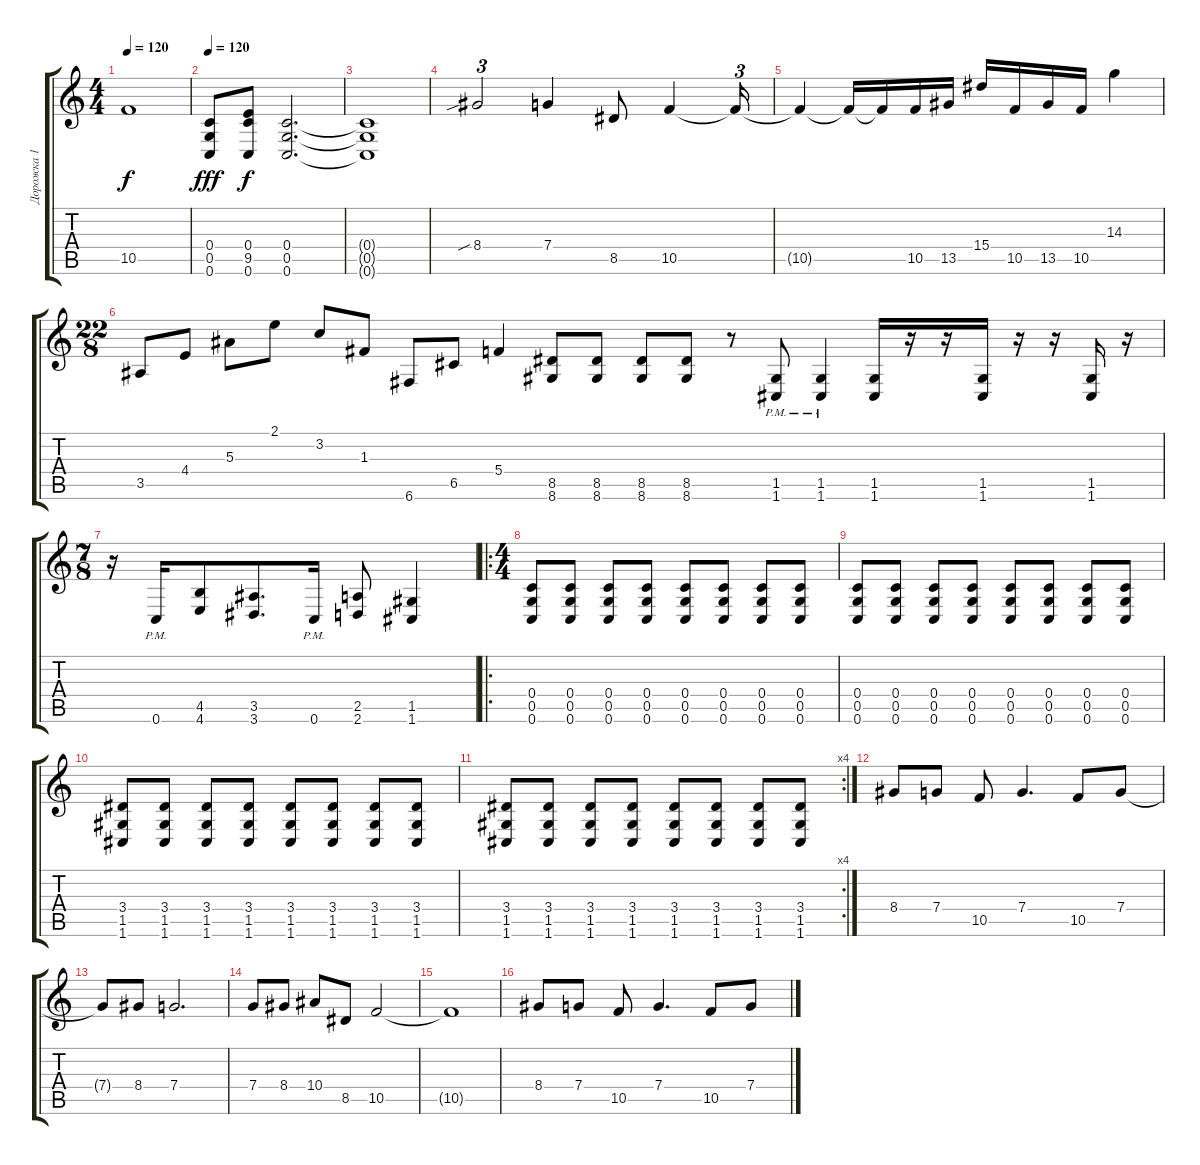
\track ("Дорожка 1" "Дорожка 1") {instrument overdrivenguitar}
\staff {score tabs}
\tuning (D4 A3 F3 C3 G2 C2) {hide}
\ts (4 4)
\tempo 120
\clef g2
\ks c
10.5{t}.1{dy f} |
\tempo 120
(0.4 0.5 0.6).8{dy fff} (0.4 9.5 0.6).8{dy f} (0.4 0.5 0.6).2{d} |
(0.4{t} 0.5{t} 0.6{t}).1 |
8.4{sib}.2{tu (3 2)} 7.4.4 8.5.8 10.5.4 10.5{t}.16{tu (3 2)} |
10.5{t}.4 10.5{t}.16 10.5{t}.16 10.5.16 13.5.16 15.4.16 10.5.16 13.5.16 10.5.16 14.3.4 |
\ts (22 8)
3.5.8 4.4.8 5.3.8 2.1.8 3.2.8 1.3.8 6.6.8 6.5.8 5.4.4 (8.5 8.6).8 (8.5 8.6).8 (8.5 8.6).8 (8.5 8.6).8 r.8 (1.5{pm} 1.6{pm}).8 (1.5{pm} 1.6{pm}).4 (1.5 1.6).16 r.16 r.16 (1.5 1.6).16 r.16 r.16 (1.5 1.6).16 r.16 |
\ts (7 8)
r.16 0.6{pm}.16 (4.5 4.6).8 (3.5 3.6).8{d} 0.6{pm}.16 (2.5 2.6).8 (1.5 1.6).4 |
\ro
\ts (4 4)
(0.4 0.5 0.6).8 (0.4 0.5 0.6).8 (0.4 0.5 0.6).8 (0.4 0.5 0.6).8 (0.4 0.5 0.6).8 (0.4 0.5 0.6).8 (0.4 0.5 0.6).8 (0.4 0.5 0.6).8 |
(0.4 0.5 0.6).8 (0.4 0.5 0.6).8 (0.4 0.5 0.6).8 (0.4 0.5 0.6).8 (0.4 0.5 0.6).8 (0.4 0.5 0.6).8 (0.4 0.5 0.6).8 (0.4 0.5 0.6).8 |
(3.4 1.5 1.6).8 (3.4 1.5 1.6).8 (3.4 1.5 1.6).8 (3.4 1.5 1.6).8 (3.4 1.5 1.6).8 (3.4 1.5 1.6).8 (3.4 1.5 1.6).8 (3.4 1.5 1.6).8 |
\rc 4
(3.4 1.5 1.6).8 (3.4 1.5 1.6).8 (3.4 1.5 1.6).8 (3.4 1.5 1.6).8 (3.4 1.5 1.6).8 (3.4 1.5 1.6).8 (3.4 1.5 1.6).8 (3.4 1.5 1.6).8 |
8.4.8 7.4.8 10.5.8 7.4.4{d} 10.5.8 7.4.8 |
7.4{t}.8 8.4.8 7.4.2{d} |
7.4.8 8.4.8 10.4.8 8.5.8 10.5.2 |
10.5{t}.1 |
8.4.8 7.4.8 10.5.8 7.4.4{d} 10.5.8 7.4.8
